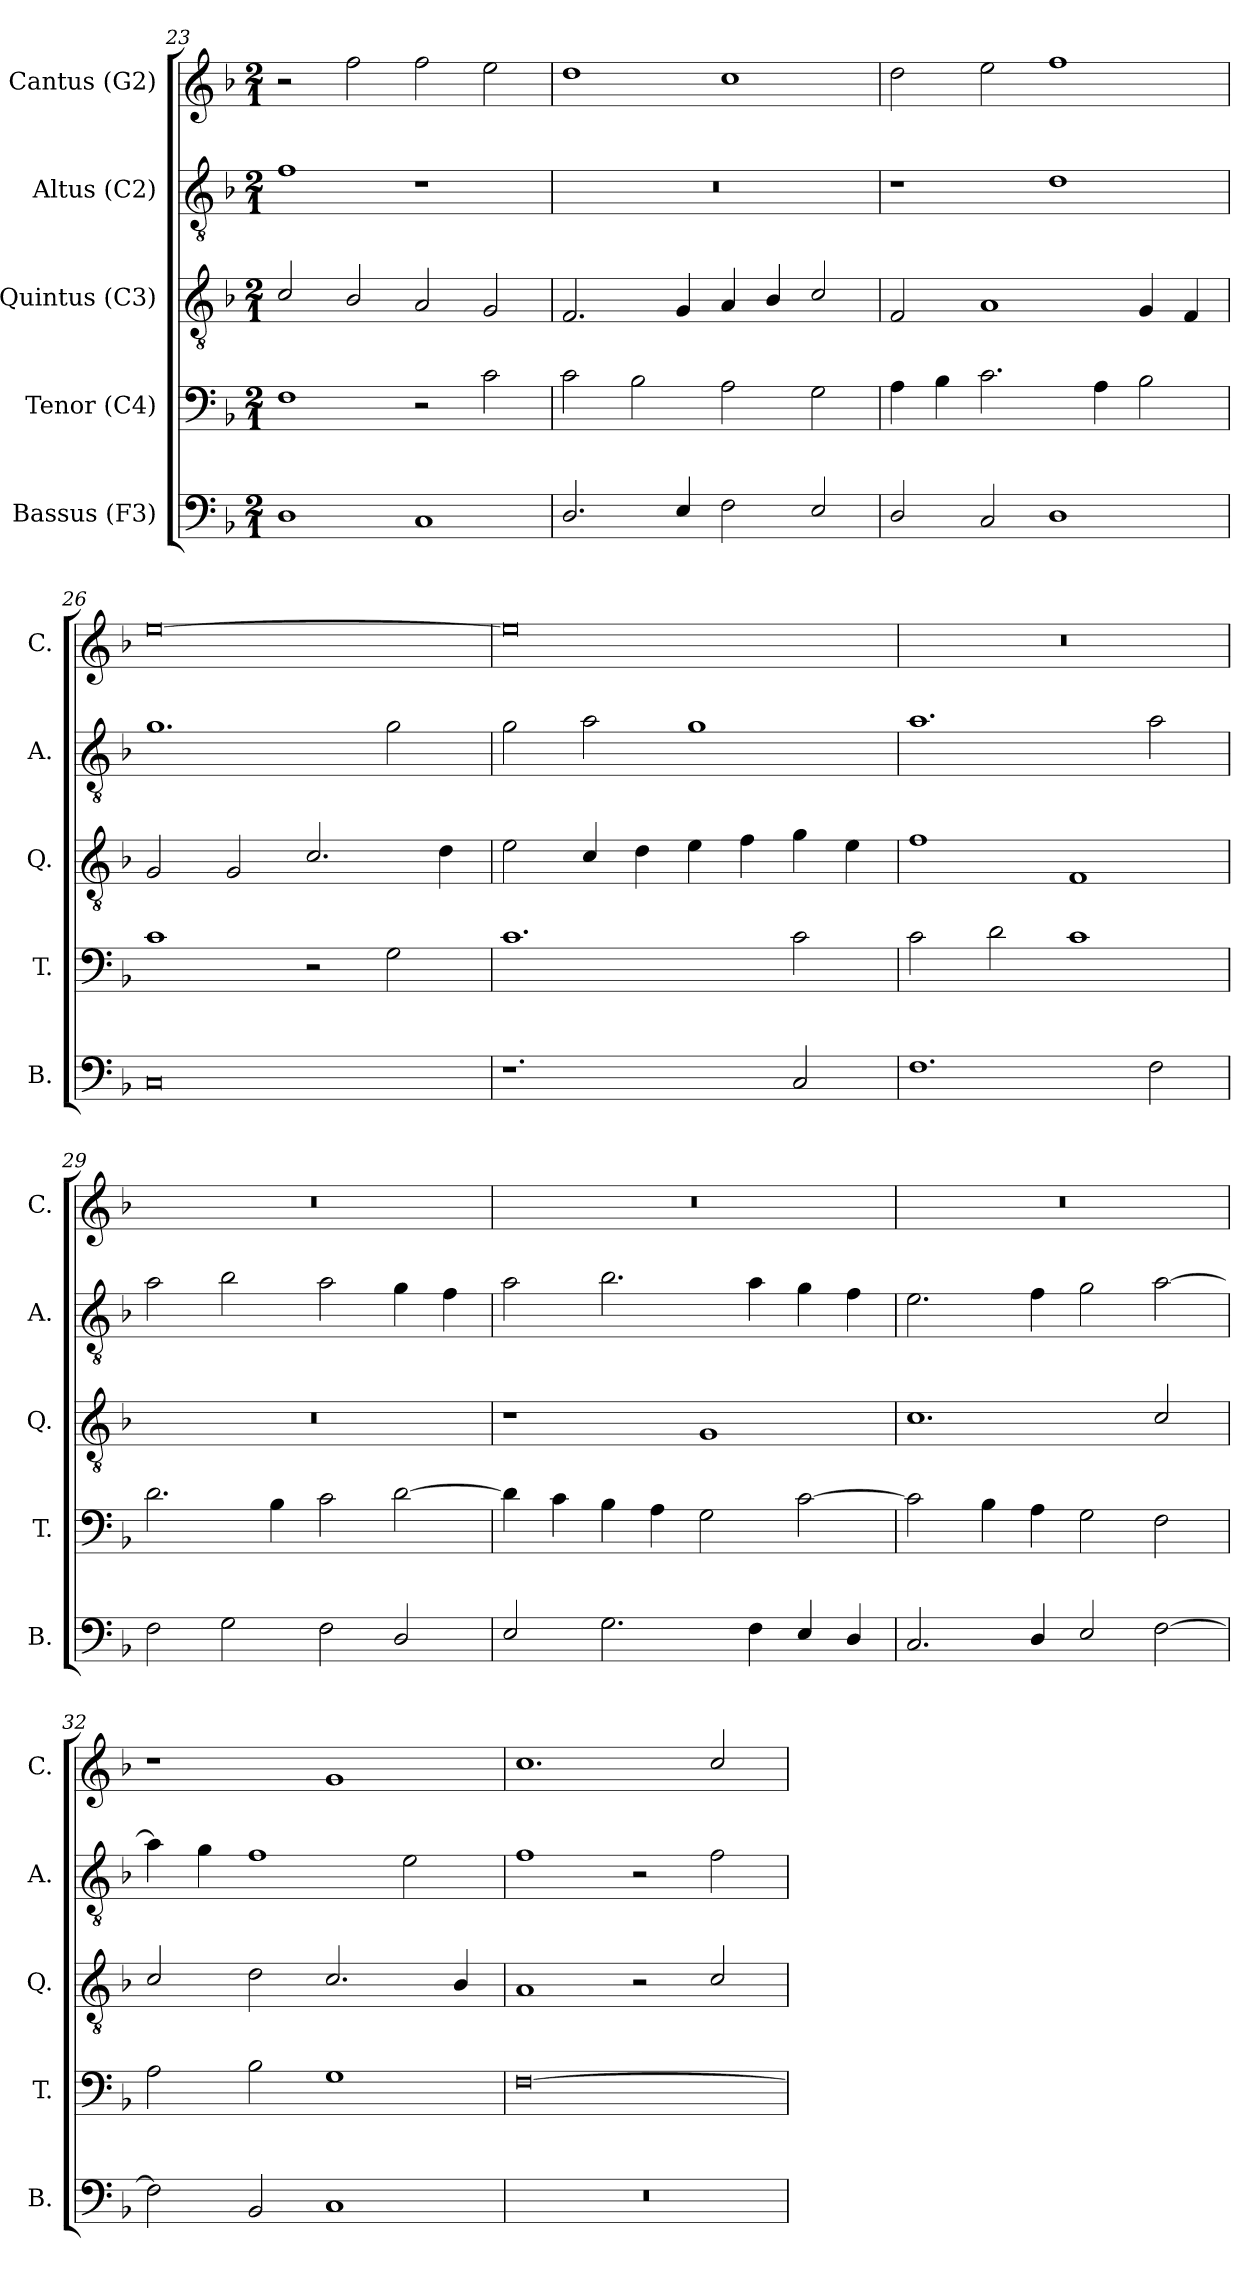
**kern	**kern	**kern	**kern	**kern
*part5	*part4	*part3	*part2	*part1
*staff5	*staff4	*staff3	*staff2	*staff1
*I"Bassus (F3)	*I"Tenor (C4)	*I"Quintus (C3)	*I"Altus (C2)	*I"Cantus (G2)
*I'B.	*I'T.	*I'Q.	*I'A.	*I'C.
*clefF4	*clefF4	*clefGv2	*clefGv2	*clefG2
*	*ITrd7c12	*ITrd7c12	*ITrd7c12	*
*k[b-]	*k[b-]	*k[b-]	*k[b-]	*k[b-]
*F:	*F:	*F:	*F:	*F:
*M2/1	*M2/1	*M2/1	*M2/1	*M2/1
=23	=23	=23	=23	=23
1D	1FF	2C/	1F	2r
.	.	2BB-/	.	2ff\
1C	2r	2AA/	1r	2ff\
.	2C\	2GG/	.	2ee\
=24	=24	=24	=24	=24
2.D/	2C\	2.FF/	0r	1dd
.	2BB-\	.	.	.
4E/	.	4GG/	.	.
2F\	2AA\	4AA/	.	1cc
.	.	4BB-/	.	.
2E/	2GG\	2C/	.	.
=25	=25	=25	=25	=25
2D/	4AA\	2FF/	1r	2dd\
.	4BB-\	.	.	.
2C/	2.C\	1AA	.	2ee\
1D	.	.	1D	1ff
.	4AA\	.	.	.
.	2BB-\	4GG/	.	.
.	.	4FF/	.	.
=26	=26	=26	=26	=26
0C	1C	2GG/	1.G	[0ee
.	.	2GG/	.	.
.	2r	2.C/	.	.
.	2GG\	.	2G\	.
.	.	4D\	.	.
=27	=27	=27	=27	=27
1.r	1.C	2E\	2G\	0ee]
.	.	4C/	2A\	.
.	.	4D\	.	.
.	.	4E\	1G	.
.	.	4F\	.	.
2C/	2C\	4G\	.	.
.	.	4E\	.	.
=28	=28	=28	=28	=28
1.F	2C\	1F	1.A	0r
.	2D\	.	.	.
.	1C	1FF	.	.
2F\	.	.	2A\	.
=29	=29	=29	=29	=29
2F\	2.D\	0r	2A\	0r
2G\	.	.	2B-\	.
.	4BB-\	.	.	.
2F\	2C\	.	2A\	.
2D/	[2D\	.	4G\	.
.	.	.	4F\	.
=30	=30	=30	=30	=30
2E/	4D\]	1r	2A\	0r
.	4C\	.	.	.
2.G\	4BB-\	.	2.B-\	.
.	4AA\	.	.	.
.	2GG\	1GG	.	.
4F\	.	.	4A\	.
4E/	[2C\	.	4G\	.
4D/	.	.	4F\	.
=31	=31	=31	=31	=31
2.C/	2C\]	1.C	2.E\	0r
.	4BB-\	.	.	.
4D/	4AA\	.	4F\	.
2E/	2GG\	.	2G\	.
[2F\	2FF\	2C/	[2A\	.
=32	=32	=32	=32	=32
2F\]	2AA\	2C/	4A\]	1r
.	.	.	4G\	.
2BB-/	2BB-\	2D\	1F	.
1C	1GG	2.C/	.	1g
.	.	.	2E\	.
.	.	4BB-/	.	.
=33	=33	=33	=33	=33
0r	[0FF	1AA	1F	1.cc
.	.	2r	2r	.
.	.	2C/	2F\	2cc/
=	=	=	=	=
*-	*-	*-	*-	*-
